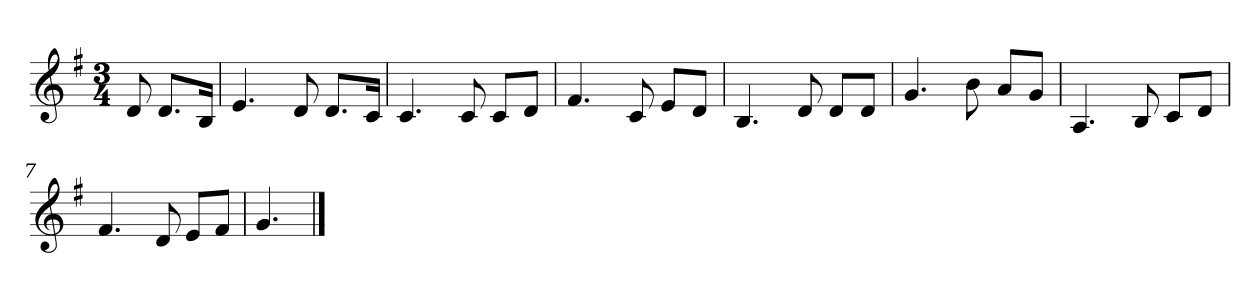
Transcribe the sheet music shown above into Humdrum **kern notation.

**kern
*part1
*staff1
*k[f#]
*M3/4
*MM120
=
8d
8.dL
16BJk
=1
4.e
8d
8.dL
16cJk
=2
4.c
8c
8cL
8dJ
=3
4.f#
8c
8eL
8dJ
=4
4.B
8d
8dL
8dJ
=5
4.g
8b
8aL
8gJ
=6
4.A
8B
8cL
8dJ
=7
4.f#
8d
8eL
8f#J
=8
4.g
==
*-
